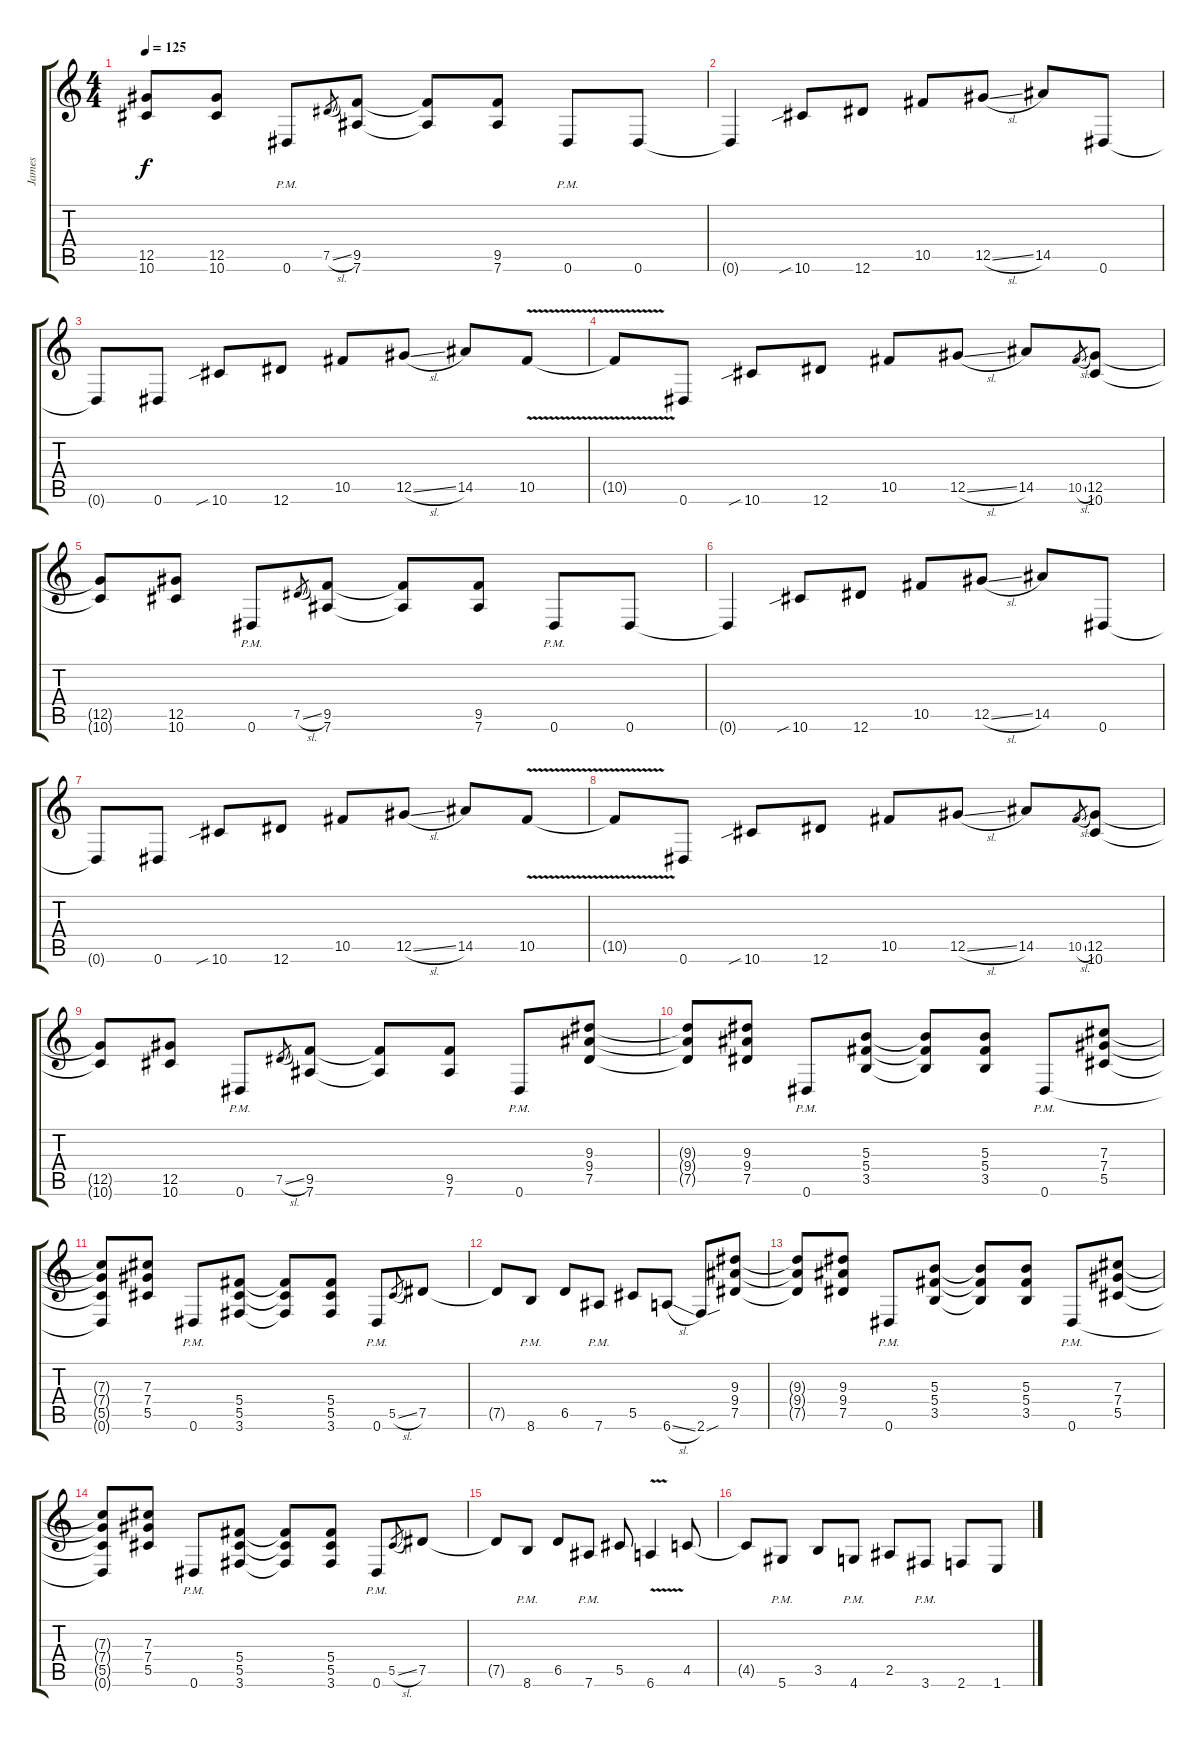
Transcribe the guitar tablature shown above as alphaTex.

\track ("James" "James") {instrument electricguitarclean}
\staff {score tabs}
\tuning (Eb4 Bb3 Gb3 Db3 Ab2 Eb2) {hide}
\ts (4 4)
\tempo 125
\clef g2
\ks c
(12.5{t} 10.6{t}).8{dy f} (12.5 10.6).8 0.6{pm}.8 7.5{sl}.8{gr} (9.5 7.6).8 (9.5{t} 7.6{t}).8 (9.5 7.6).8 0.6{pm}.8 0.6.8 |
0.6{t}.4 10.6{sib}.8 12.6.8 10.5.8 12.5{sl}.8 14.5.8 0.6.8 |
0.6{t}.8 0.6.8 10.6{sib}.8 12.6.8 10.5.8 12.5{sl}.8 14.5.8 10.5{v}.8 |
10.5{t}.8 0.6.8 10.6{sib}.8 12.6.8 10.5.8 12.5{sl}.8 14.5.8 10.5{sl}.8{gr} (12.5 10.6).8 |
(12.5{t} 10.6{t}).8 (12.5 10.6).8 0.6{pm}.8 7.5{sl}.8{gr} (9.5 7.6).8 (9.5{t} 7.6{t}).8 (9.5 7.6).8 0.6{pm}.8 0.6.8 |
0.6{t}.4 10.6{sib}.8 12.6.8 10.5.8 12.5{sl}.8 14.5.8 0.6.8 |
0.6{t}.8 0.6.8 10.6{sib}.8 12.6.8 10.5.8 12.5{sl}.8 14.5.8 10.5{v}.8 |
10.5{t}.8 0.6.8 10.6{sib}.8 12.6.8 10.5.8 12.5{sl}.8 14.5.8 10.5{sl}.8{gr} (12.5 10.6).8 |
(12.5{t} 10.6{t}).8 (12.5 10.6).8 0.6{pm}.8 7.5{sl}.8{gr} (9.5 7.6).8 (9.5{t} 7.6{t}).8 (9.5 7.6).8 0.6{pm}.8 (9.3 9.4 7.5).8 |
(9.3{t} 9.4{t} 7.5{t}).8 (9.3 9.4 7.5).8 0.6{pm}.8 (5.3 5.4 3.5).8 (5.3{t} 5.4{t} 3.5{t}).8 (5.3 5.4 3.5).8 0.6{pm}.8 (7.3 7.4 5.5).8 |
(7.3{t} 7.4{t} 5.5{t} 0.6{t}).8 (7.3 7.4 5.5).8 0.6{pm}.8 (5.4 5.5 3.6).8 (5.4{t} 5.5{t} 3.6{t}).8 (5.4 5.5 3.6).8 0.6{pm}.8 5.5{sl}.8{gr} 7.5.8 |
7.5{t}.8 8.6{pm}.8 6.5.8 7.6{pm}.8 5.5.8 6.6{sl}.8 2.6{sou}.8 (9.3 9.4 7.5).8 |
(9.3{t} 9.4{t} 7.5{t}).8 (9.3 9.4 7.5).8 0.6{pm}.8 (5.3 5.4 3.5).8 (5.3{t} 5.4{t} 3.5{t}).8 (5.3 5.4 3.5).8 0.6{pm}.8 (7.3 7.4 5.5).8 |
(7.3{t} 7.4{t} 5.5{t} 0.6{t}).8 (7.3 7.4 5.5).8 0.6{pm}.8 (5.4 5.5 3.6).8 (5.4{t} 5.5{t} 3.6{t}).8 (5.4 5.5 3.6).8 0.6{pm}.8 5.5{sl}.8{gr} 7.5.8 |
7.5{t}.8 8.6{pm}.8 6.5.8 7.6{pm}.8 5.5.8 6.6{v}.4 4.5.8 |
4.5{t}.8 5.6{pm}.8 3.5.8 4.6{pm}.8 2.5.8 3.6{pm}.8 2.6.8 1.6.8
